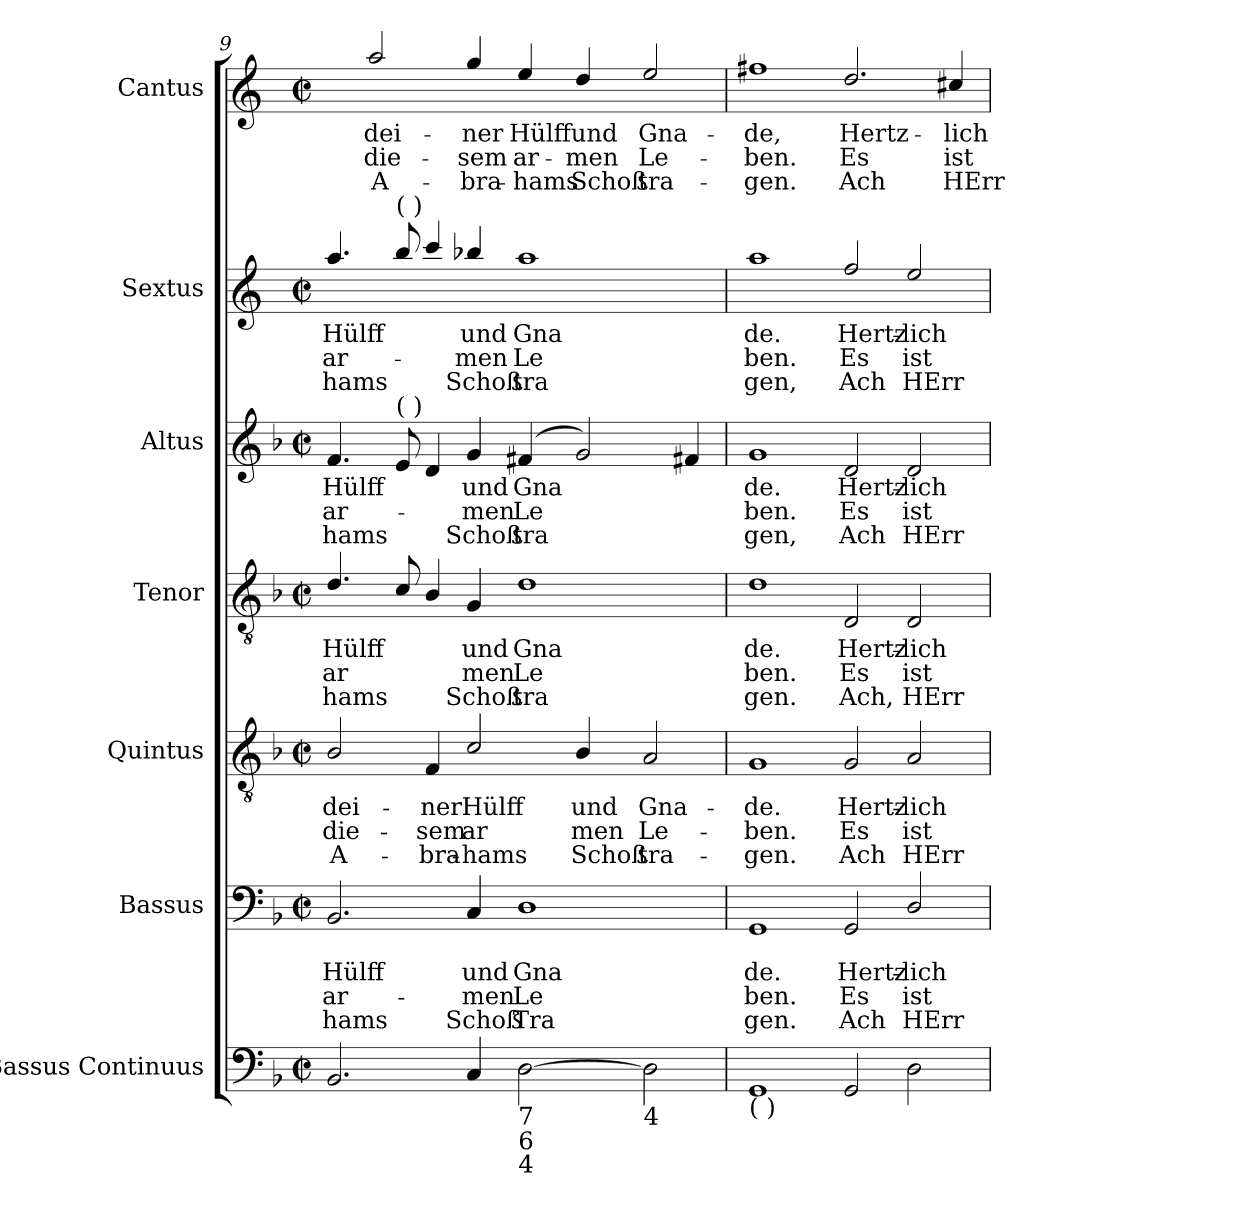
**kern	**kern	**text	**text	**text	**kern	**text	**text	**text	**kern	**text	**text	**text	**kern	**text	**text	**text	**kern	**text	**text	**text	**kern	**text	**text	**text
*part7	*part6	*part6	*part6	*part6	*part5	*part5	*part5	*part5	*part4	*part4	*part4	*part4	*part3	*part3	*part3	*part3	*part2	*part2	*part2	*part2	*part1	*part1	*part1	*part1
*staff7	*staff6	*staff6	*staff6	*staff6	*staff5	*staff5	*staff5	*staff5	*staff4	*staff4	*staff4	*staff4	*staff3	*staff3	*staff3	*staff3	*staff2	*staff2	*staff2	*staff2	*staff1	*staff1	*staff1	*staff1
*I"Bassus Continuus	*I"Bassus	*	*	*	*I"Quintus	*	*	*	*I"Tenor	*	*	*	*I"Altus	*	*	*	*I"Sextus	*	*	*	*I"Cantus	*	*	*
!!LO:LB:g=z
*clefF4	*clefF4	*	*	*	*clefGv2	*	*	*	*clefGv2	*	*	*	*clefG2	*	*	*	*clefG2	*	*	*	*clefG2	*	*	*
*	*	*	*	*	*	*	*	*	*	*	*	*	*	*	*	*	*ITrd4c7	*	*	*	*ITrd4c7	*	*	*
*k[b-]	*k[b-]	*	*	*	*k[b-]	*	*	*	*k[b-]	*	*	*	*k[b-]	*	*	*	*k[b-]	*	*	*	*k[b-]	*	*	*
*F:	*F:	*	*	*	*F:	*	*	*	*F:	*	*	*	*F:	*	*	*	*F:	*	*	*	*F:	*	*	*
*M4/2	*M4/2	*	*	*	*M4/2	*	*	*	*M4/2	*	*	*	*M4/2	*	*	*	*M4/2	*	*	*	*M4/2	*	*	*
*met(c|)	*met(c|)	*	*	*	*met(c|)	*	*	*	*met(c|)	*	*	*	*met(c|)	*	*	*	*met(c|)	*	*	*	*met(c|)	*	*	*
=9	=9	=9	=9	=9	=9	=9	=9	=9	=9	=9	=9	=9	=9	=9	=9	=9	=9	=9	=9	=9	=9	=9	=9	=9
!	!	!LO:LY:b	!LO:LY:b	!LO:LY:b	!	!LO:LY:b	!LO:LY:b	!LO:LY:b	!	!LO:LY:b	!LO:LY:b	!LO:LY:b	!	!LO:LY:b	!LO:LY:b	!LO:LY:b	!	!LO:LY:b	!LO:LY:b	!LO:LY:b	!	!	!	!
*	*^	*	*	*	*^	*	*	*	*^	*	*	*	*^	*	*	*	*^	*	*	*	*^	*	*	*
*	*	*	*	*	*	*	*	*	*	*	*	*	*	*	*	*	*^	*	*	*	*	*	*	*	*	*	*	*	*	*
2.BB-	2.BB-	0ryy	Hülff	ar-	-hams	2B-	0ryy	dei-	-die-	-A-	4.d	0ryy	Hülff	ar	hams	4.f	0ryy	0ryy	Hülff	ar-	-hams	4.dd	0ryy	Hülff	ar-	-hams	4b-yy]	0ryy	.	.	.
!	!	!	!	!	!	!	!	!	!	!	!	!	!	!	!	!	!	!	!	!	!	!	!	!	!	!	!	!	!LO:LY:b	!LO:LY:b	!LO:LY:b
.	.	.	.	.	.	.	.	.	.	.	.	.	.	.	.	.	.	.	.	.	.	.	.	.	.	.	2dd	.	dei-	-die-	-A-
!	!	!	!	!	!	!	!	!	!	!	!	!	!	!	!	!	!	!	!	!	!	!LO:TX:a:t=(  )	!	!	!	!	!	!	!	!	!
!	!	!	!	!	!	!	!	!	!	!	!	!	!	!	!	!LO:TX:a:t=(  )	!	!	!	!	!	!	!	!	!	!	!	!	!	!	!
.	.	.	.	.	.	.	.	.	.	.	8c	.	.	.	.	8e	.	.	.	.	.	8ee	.	.	.	.	.	.	.	.	.
!	!	!	!	!	!	!	!	!LO:LY:b	!LO:LY:b	!LO:LY:b	!	!	!	!	!	!	!	!	!	!	!	!	!	!	!	!	!	!	!	!	!
.	.	.	.	.	.	4F	.	-ner	sem	bra-	4B-	.	.	.	.	4d	.	.	.	.	.	4ff	.	.	.	.	.	.	.	.	.
!	!	!	!LO:LY:b	!LO:LY:b	!LO:LY:b	!	!	!LO:LY:b	!LO:LY:b	!LO:LY:b	!	!	!LO:LY:b	!LO:LY:b	!LO:LY:b	!	!	!	!LO:LY:b	!LO:LY:b	!LO:LY:b	!	!	!LO:LY:b	!LO:LY:b	!LO:LY:b	!	!	!LO:LY:b	!LO:LY:b	!LO:LY:b
4C	4C	.	und	men	Schoß	2c	.	-Hülff	ar	hams	4G	.	und	men	Schoß	4g	.	.	und	men	Schoß	4ee-X	.	und	men	Schoß	4cc	.	-ner	sem	bra-
!LO:TX:b:t=7	!	!	!	!	!	!	!	!	!	!	!	!	!	!	!	!	!	!	!	!	!	!	!	!	!	!	!	!	!	!	!
!LO:TX:b:t=6\n4	!	!	!	!	!	!	!	!	!	!	!	!	!	!	!	!	!	!	!	!	!	!	!	!	!	!	!	!	!	!	!
!	!	!	!LO:LY:b	!LO:LY:b	!LO:LY:b	!	!	!	!	!	!	!	!LO:LY:b	!LO:LY:b	!LO:LY:b	!	!	!	!LO:LY:b	!LO:LY:b	!LO:LY:b	!	!	!LO:LY:b	!LO:LY:b	!LO:LY:b	!	!	!LO:LY:b	!LO:LY:b	!LO:LY:b
[2D	1D	.	Gna	Le	Tra	.	.	.	.	.	1d	.	Gna	Le	tra	(<4f#X	.	.	Gna	Le	tra	1dd	.	Gna	Le	tra	4a	.	-Hülff	ar-	-hams
!	!	!	!	!	!	!	!	!LO:LY:b	!LO:LY:b	!LO:LY:b	!	!	!	!	!	!	!	!	!	!	!	!	!	!	!	!	!	!	!LO:LY:b	!LO:LY:b	!LO:LY:b
.	.	.	.	.	.	4B-	.	und	men	Schoß	.	.	.	.	.	2g)	.	.	.	.	.	.	.	.	.	.	4g	.	und	men	Schoß
!LO:TX:b:t=4	!	!	!	!	!	!	!	!	!	!	!	!	!	!	!	!	!	!	!	!	!	!	!	!	!	!	!	!	!	!	!
!	!	!	!	!	!	!	!	!LO:LY:b	!LO:LY:b	!LO:LY:b	!	!	!	!	!	!	!	!	!	!	!	!	!	!	!	!	!	!	!LO:LY:b	!LO:LY:b	!LO:LY:b
2D]	.	.	.	.	.	2A	.	Gna-	-Le-	-tra-	.	.	.	.	.	.	.	.	.	.	.	.	.	.	.	.	2a	.	Gna-	-Le-	-tra-
.	.	.	.	.	.	.	.	.	.	.	.	.	.	.	.	4f#X	.	.	.	.	.	.	.	.	.	.	.	.	.	.	.
=10	=10	=10	=10	=10	=10	=10	=10	=10	=10	=10	=10	=10	=10	=10	=10	=10	=10	=10	=10	=10	=10	=10	=10	=10	=10	=10	=10	=10	=10	=10	=10
!LO:TX:b:t=(   )	!	!	!	!	!	!	!	!	!	!	!	!	!	!	!	!	!	!	!	!	!	!	!	!	!	!	!	!	!	!	!
!	!	!	!LO:LY:b	!LO:LY:b	!LO:LY:b	!	!	!LO:LY:b	!LO:LY:b	!LO:LY:b	!	!	!LO:LY:b	!LO:LY:b	!LO:LY:b	!	!	!	!LO:LY:b	!LO:LY:b	!LO:LY:b	!	!	!LO:LY:b	!LO:LY:b	!LO:LY:b	!	!	!LO:LY:b	!LO:LY:b	!LO:LY:b
1GG	1GG	0ryy	de.	ben.	gen.	1G	0ryy	-de.	ben.	gen.	1d	0ryy	de.	ben.	gen.	1g	0ryy	0ryy	de.	ben.	gen,	1dd	0ryy	de.	ben.	gen,	1bn	0ryy	-de,	ben.	gen.
!	!	!	!LO:LY:b	!LO:LY:b	!LO:LY:b	!	!	!LO:LY:b	!LO:LY:b	!LO:LY:b	!	!	!LO:LY:b	!LO:LY:b	!LO:LY:b	!	!	!	!LO:LY:b	!LO:LY:b	!LO:LY:b	!	!	!LO:LY:b	!LO:LY:b	!LO:LY:b	!	!	!LO:LY:b	!LO:LY:b	!LO:LY:b
2GG	2GG	.	Hertz-	-Es	Ach	2G	.	Hertz-	-Es	Ach	2D	.	Hertz-	-Es	Ach,	2d	.	.	Hertz-	-Es	Ach	2b-	.	Hertz-	-Es	Ach	2.g	.	Hertz-	-Es	Ach
!	!	!	!LO:LY:b	!LO:LY:b	!LO:LY:b	!	!	!LO:LY:b	!LO:LY:b	!LO:LY:b	!	!	!LO:LY:b	!LO:LY:b	!LO:LY:b	!	!	!	!LO:LY:b	!LO:LY:b	!LO:LY:b	!	!	!LO:LY:b	!LO:LY:b	!LO:LY:b	!	!	!	!	!
2D	2D	.	lich	ist	HErr	2A	.	lich	ist	HErr	2D	.	lich	ist	HErr	2d	.	.	lich	ist	HErr	2a	.	lich	ist	HErr	.	.	.	.	.
!	!	!	!	!	!	!	!	!	!	!	!	!	!	!	!	!	!	!	!	!	!	!	!	!	!	!	!	!	!LO:LY:b	!LO:LY:b	!LO:LY:b
.	.	.	.	.	.	.	.	.	.	.	.	.	.	.	.	.	.	.	.	.	.	.	.	.	.	.	4f#X	.	lich	ist	HErr
*	*v	*v	*	*	*	*	*	*	*	*	*v	*v	*	*	*	*v	*v	*v	*	*	*	*v	*v	*	*	*	*v	*v	*	*	*
*	*	*	*	*	*v	*v	*	*	*	*	*	*	*	*	*	*	*	*	*	*	*	*	*	*	*
=	=	=	=	=	=	=	=	=	=	=	=	=	=	=	=	=	=	=	=	=	=	=	=	=
*-	*-	*-	*-	*-	*-	*-	*-	*-	*-	*-	*-	*-	*-	*-	*-	*-	*-	*-	*-	*-	*-	*-	*-	*-
